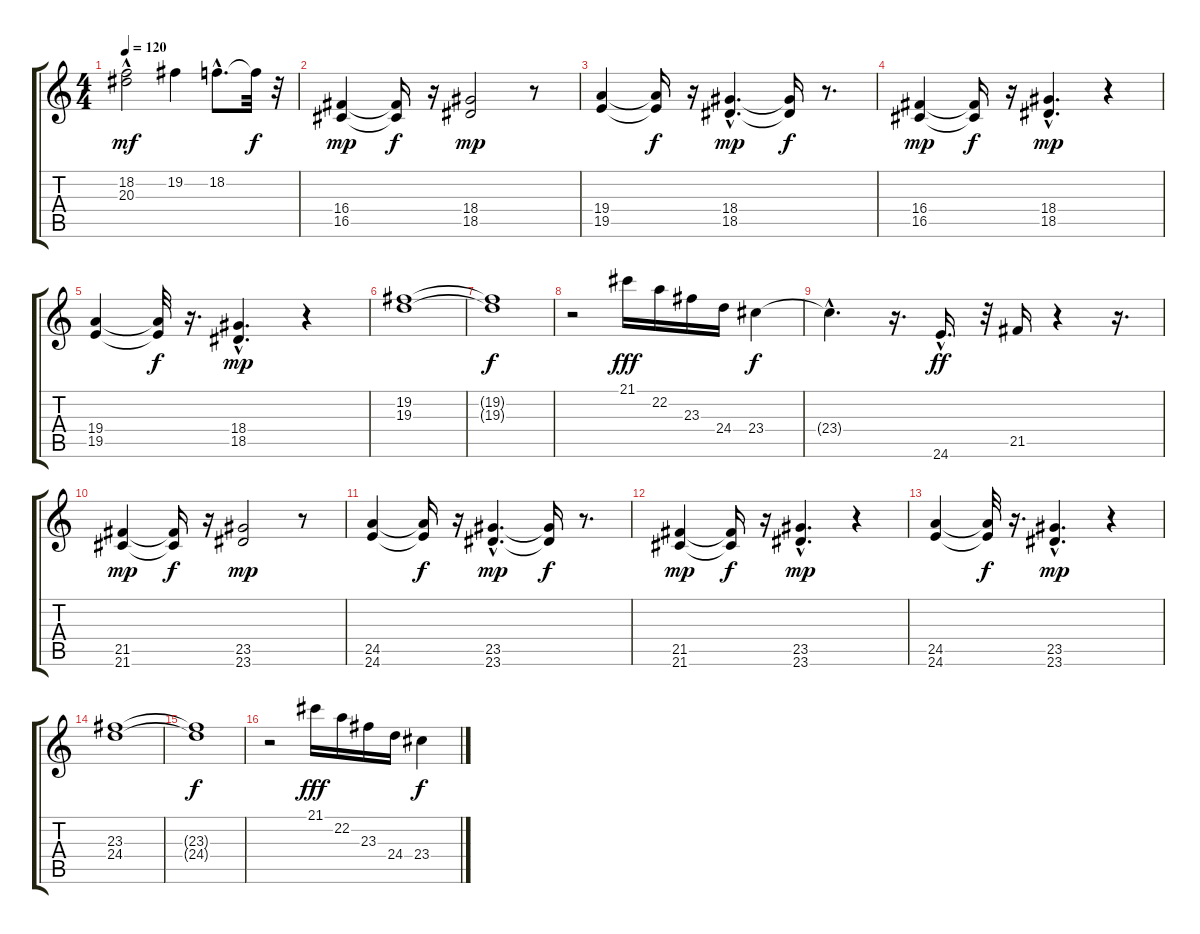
\track "" {instrument stringensemble2}
\staff {score tabs}
\tuning (E4 B3 G3 D3 A2 E2) {hide}
\ts (4 4)
\tempo 120
\clef g2
\ks c
(18.2{hac} 20.3{hac}).2{dy mf} 19.2.4 18.2{hac}.8{d} 18.2{t}.32{dy f} r.32 |
(16.4 16.5).4{dy mp} (16.4{t} 16.5{t}).16{dy f} r.16 (18.4 18.5).2{dy mp} r.8 |
(19.4 19.5).4 (19.4{t} 19.5{t}).16{dy f} r.16 (18.4{hac} 18.5{hac}).4{d dy mp} (18.4{t} 18.5{t}).16{dy f} r.8{d} |
(16.4 16.5).4{dy mp} (16.4{t} 16.5{t}).16{dy f} r.16 (18.4{hac} 18.5{hac}).4{d dy mp} r.4 |
(19.4 19.5).4 (19.4{t} 19.5{t}).32{dy f} r.16{d} (18.4{hac} 18.5{hac}).4{d dy mp} r.4 |
(19.2 19.3).1 |
(19.2{t} 19.3{t}).1{dy f} |
r.2 21.1.16{dy fff balance 0} 22.2.16 23.3.16 24.4.16 23.4.4{dy f} |
23.4{hac t}.4{d} r.16{d} 24.6{hac}.16{d dy ff balance 16} r.32 21.5.16 r.4 r.16{d} |
(21.5 21.6).4{dy mp balance 8} (21.5{t} 21.6{t}).16{dy f} r.16 (23.5 23.6).2{dy mp} r.8 |
(24.5 24.6).4 (24.5{t} 24.6{t}).16{dy f} r.16 (23.5{hac} 23.6{hac}).4{d dy mp} (23.5{t} 23.6{t}).16{dy f} r.8{d} |
(21.5 21.6).4{dy mp} (21.5{t} 21.6{t}).16{dy f} r.16 (23.5{hac} 23.6{hac}).4{d dy mp} r.4 |
(24.5 24.6).4 (24.5{t} 24.6{t}).32{dy f} r.16{d} (23.5{hac} 23.6{hac}).4{d dy mp} r.4 |
(23.3 24.4).1 |
(23.3{t} 24.4{t}).1{dy f} |
r.2 21.1.16{dy fff balance 0} 22.2.16 23.3.16 24.4.16 23.4.4{dy f}
